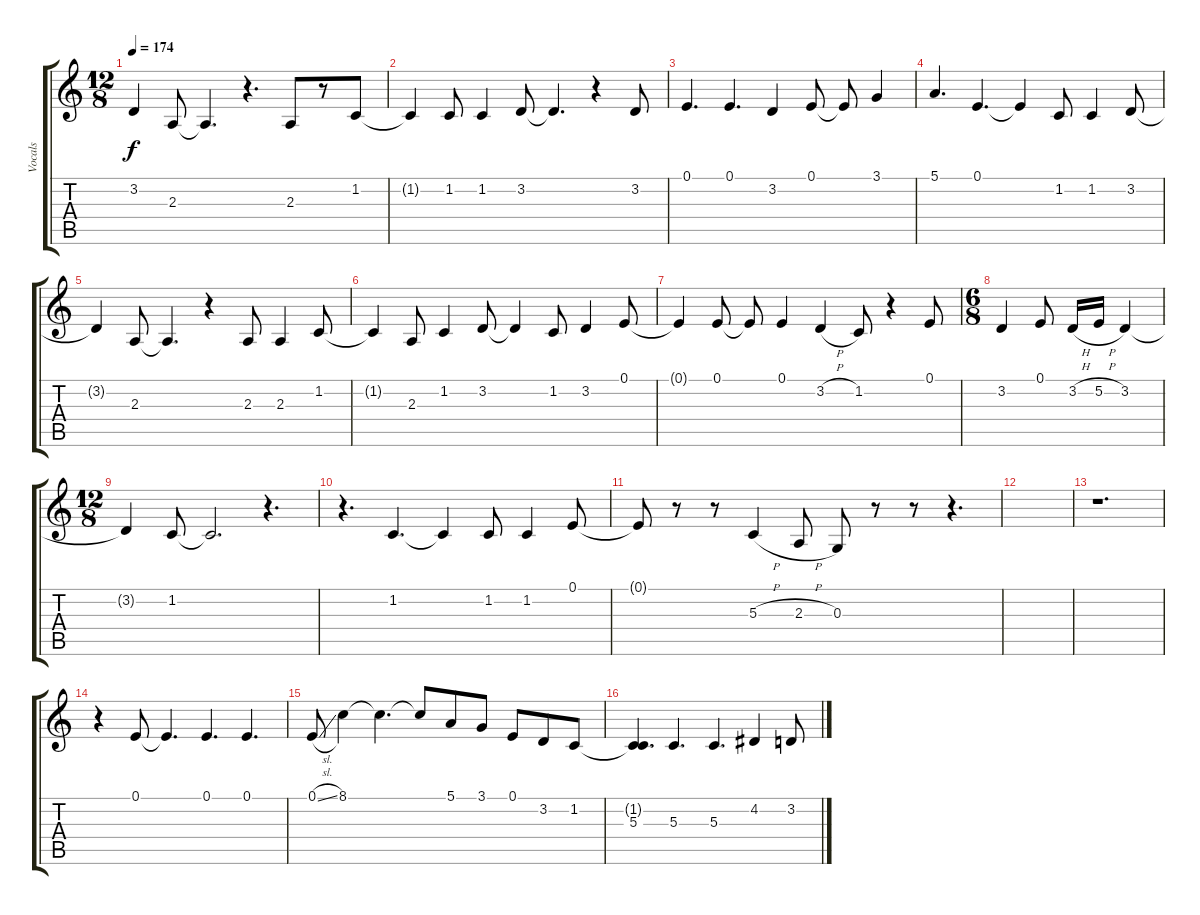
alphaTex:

\track ("Vocals" "Vocals") {instrument tenorsax}
\staff {score tabs}
\tuning (E4 B3 G3 D3 A2 E2) {hide}
\ts (12 8)
\tempo 174
\clef g2
\ks c
3.2{t}.4{dy f} 2.3.8 2.3{t}.4{d} r.4{d} 2.3.8 r.8 1.2.8 |
1.2{t}.4 1.2.8 1.2.4 3.2.8 3.2{t}.4{d} r.4 3.2.8 |
0.1.4{d} 0.1.4{d} 3.2.4 0.1.8 0.1{t}.8 3.1.4 |
5.1.4{d} 0.1.4{d} 0.1{t}.4 1.2.8 1.2.4 3.2.8 |
3.2{t}.4 2.3.8 2.3{t}.4{d} r.4 2.3.8 2.3.4 1.2.8 |
1.2{t}.4 2.3.8 1.2.4 3.2.8 3.2{t}.4 1.2.8 3.2.4 0.1.8 |
0.1{t}.4 0.1.8 0.1{t}.8 0.1.4 3.2{h}.4 1.2.8 r.4 0.1.8 |
\ts (6 8)
3.2.4 0.1.8 3.2{h}.16 5.2{h}.16 3.2.4 |
\ts (12 8)
3.2{t}.4 1.2.8 1.2{t}.2{d} r.4{d} |
r.4{d} 1.2.4{d} 1.2{t}.4 1.2.8 1.2.4 0.1.8 |
0.1{t}.8 r.8 r.8 5.3{h}.4 2.3{h}.8 0.3.8 r.8 r.8 r.4{d} |
|
r.1{d} |
r.4 0.1.8 0.1{t}.4{d} 0.1.4{d} 0.1.4{d} |
0.1{sl}.8 8.1.4 8.1{t}.4{d} 8.1{t}.8 5.1.8 3.1.8 0.1.8 3.2.8 1.2.8 |
(1.2{t} 5.3).4{d} 5.3.4{d} 5.3.4{d} 4.2.4 3.2.8
